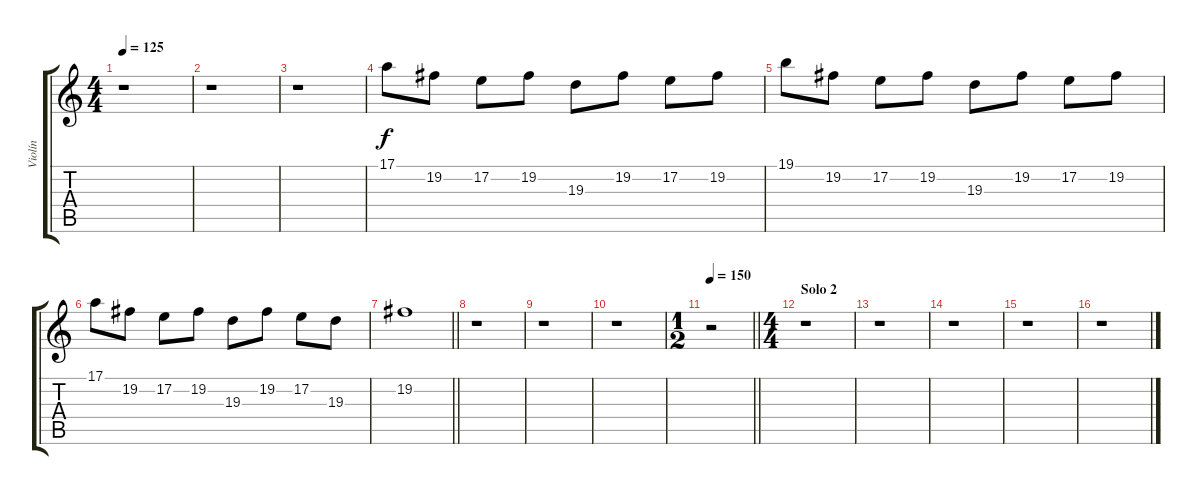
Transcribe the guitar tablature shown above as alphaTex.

\track ("Violín" "Violín") {instrument violin}
\staff {score tabs}
\tuning (E4 B3 G3 D3 A2 E2) {hide}
\ts (4 4)
\tempo 125
\clef g2
\ks c
r.1{dy f} |
r.1 |
r.1 |
17.1.8 19.2.8 17.2.8 19.2.8 19.3.8 19.2.8 17.2.8 19.2.8 |
19.1.8 19.2.8 17.2.8 19.2.8 19.3.8 19.2.8 17.2.8 19.2.8 |
17.1.8 19.2.8 17.2.8 19.2.8 19.3.8 19.2.8 17.2.8 19.3.8 |
\barLineRight lightlight
19.2.1 |
r.1 |
r.1 |
r.1 |
\ts (1 2)
\tempo 150
\barLineRight lightlight
r.2 |
\ts (4 4)
\section ("" "Solo 2")
r.1 |
r.1 |
r.1 |
r.1 |
r.1
